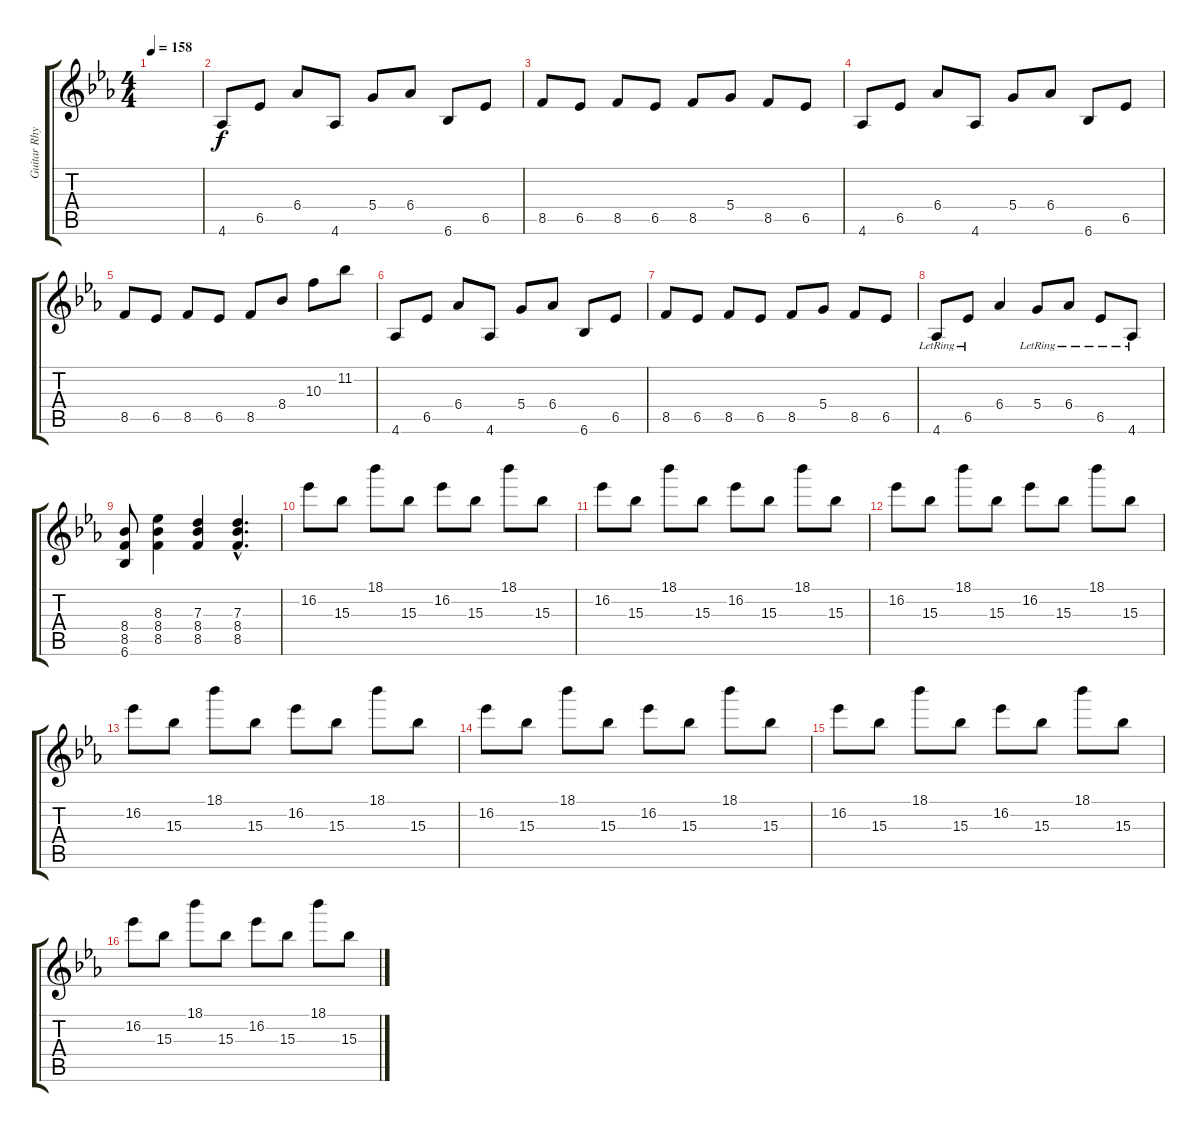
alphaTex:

\track ("Guitar Rhythm" "Guitar Rhy") {instrument distortionguitar}
\staff {score tabs}
\tuning (E4 B3 G3 D3 A2 E2) {hide}
\ts (4 4)
\tempo 158
\clef g2
\ks eb
|
4.6.8 6.5.8 6.4.8 4.6.8 5.4.8 6.4.8 6.6.8 6.5.8 |
8.5.8 6.5.8 8.5.8 6.5.8 8.5.8 5.4.8 8.5.8 6.5.8 |
4.6.8 6.5.8 6.4.8 4.6.8 5.4.8 6.4.8 6.6.8 6.5.8 |
8.5.8 6.5.8 8.5.8 6.5.8 8.5.8 8.4.8 10.3.8 11.2.8 |
4.6.8 6.5.8 6.4.8 4.6.8 5.4.8 6.4.8 6.6.8 6.5.8 |
8.5.8 6.5.8 8.5.8 6.5.8 8.5.8 5.4.8 8.5.8 6.5.8 |
4.6{lr}.8 6.5{lr}.8 6.4.4 5.4{lr}.8 6.4{lr}.8 6.5{lr}.8 4.6{lr}.8 |
(8.4 8.5 6.6).8 (8.3 8.4 8.5).4 (7.3 8.4 8.5).4 (7.3{hac} 8.4{hac} 8.5{hac}).4{d} |
16.2.8 15.3.8 18.1.8 15.3.8 16.2.8 15.3.8 18.1.8 15.3.8 |
16.2.8 15.3.8 18.1.8 15.3.8 16.2.8 15.3.8 18.1.8 15.3.8 |
16.2.8 15.3.8 18.1.8 15.3.8 16.2.8 15.3.8 18.1.8 15.3.8 |
16.2.8 15.3.8 18.1.8 15.3.8 16.2.8 15.3.8 18.1.8 15.3.8 |
16.2.8 15.3.8 18.1.8 15.3.8 16.2.8 15.3.8 18.1.8 15.3.8 |
16.2.8 15.3.8 18.1.8 15.3.8 16.2.8 15.3.8 18.1.8 15.3.8 |
16.2.8 15.3.8 18.1.8 15.3.8 16.2.8 15.3.8 18.1.8 15.3.8
